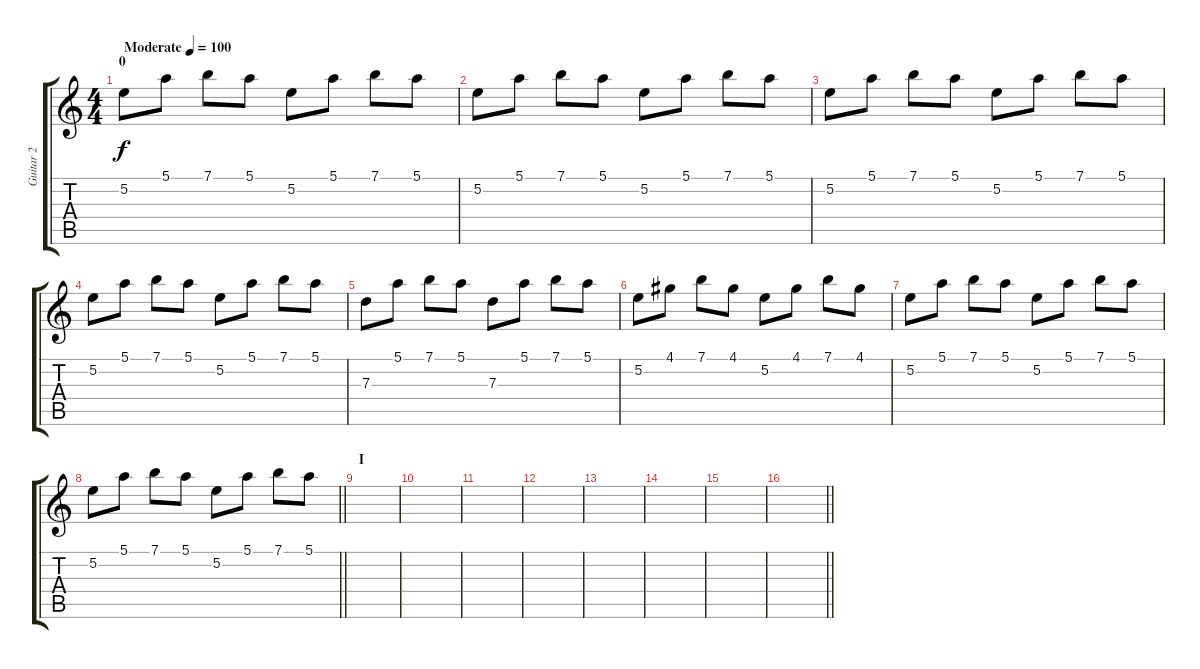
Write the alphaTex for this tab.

\track ("Guitar 2" "Guitar 2") {instrument electricguitarclean}
\staff {score tabs}
\tuning (E4 B3 G3 D3 A2 E2) {hide}
\ts (4 4)
\section ("" "0")
\tempo (100 "Moderate")
\clef g2
\ks c
5.2.8{dy f instrument electricguitarclean} 5.1.8 7.1.8 5.1.8 5.2.8 5.1.8 7.1.8 5.1.8 |
5.2.8 5.1.8 7.1.8 5.1.8 5.2.8 5.1.8 7.1.8 5.1.8 |
5.2.8 5.1.8 7.1.8 5.1.8 5.2.8 5.1.8 7.1.8 5.1.8 |
5.2.8 5.1.8 7.1.8 5.1.8 5.2.8 5.1.8 7.1.8 5.1.8 |
7.3.8 5.1.8 7.1.8 5.1.8 7.3.8 5.1.8 7.1.8 5.1.8 |
5.2.8 4.1.8 7.1.8 4.1.8 5.2.8 4.1.8 7.1.8 4.1.8 |
5.2.8 5.1.8 7.1.8 5.1.8 5.2.8 5.1.8 7.1.8 5.1.8 |
\barLineRight lightlight
5.2.8 5.1.8 7.1.8 5.1.8 5.2.8 5.1.8 7.1.8 5.1.8 |
\section ("" "I")
|
|
|
|
|
|
|
\barLineRight lightlight
